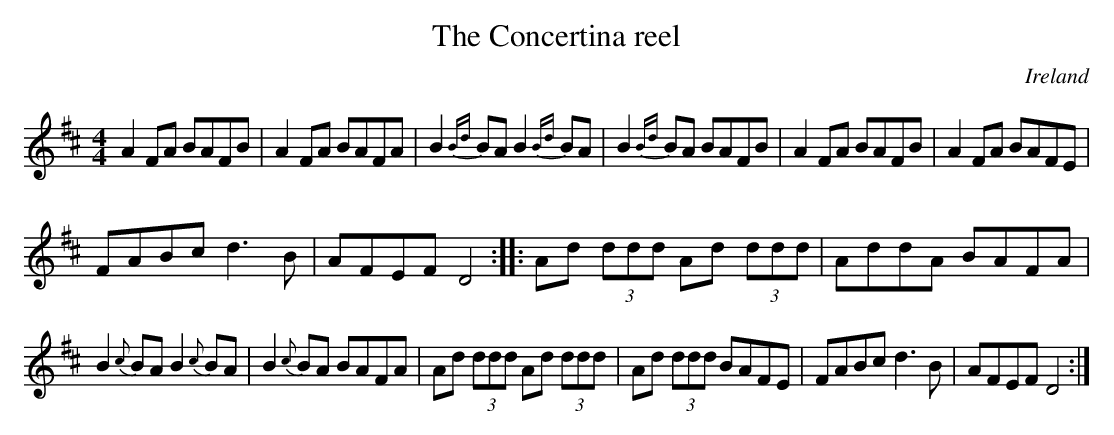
X:1
T:Concertina reel, The
O:Ireland
M:4/4
K:D
A2 FA BAFB|A2FA BAFA|\
B2{Bd}BA B2{Bd}BA|B2{Bd}BA BAFB|\
A2FA BAFB|A2FA BAFE|
FABc d3B|AFEF D4::\
Ad (3ddd Ad (3ddd|AddA BAFA|
B2{c}BA B2{c}BA|B2{c}BA BAFA|\
Ad (3ddd Ad (3ddd|Ad (3ddd BAFE|\
FABc d3B|AFEF D4:|
